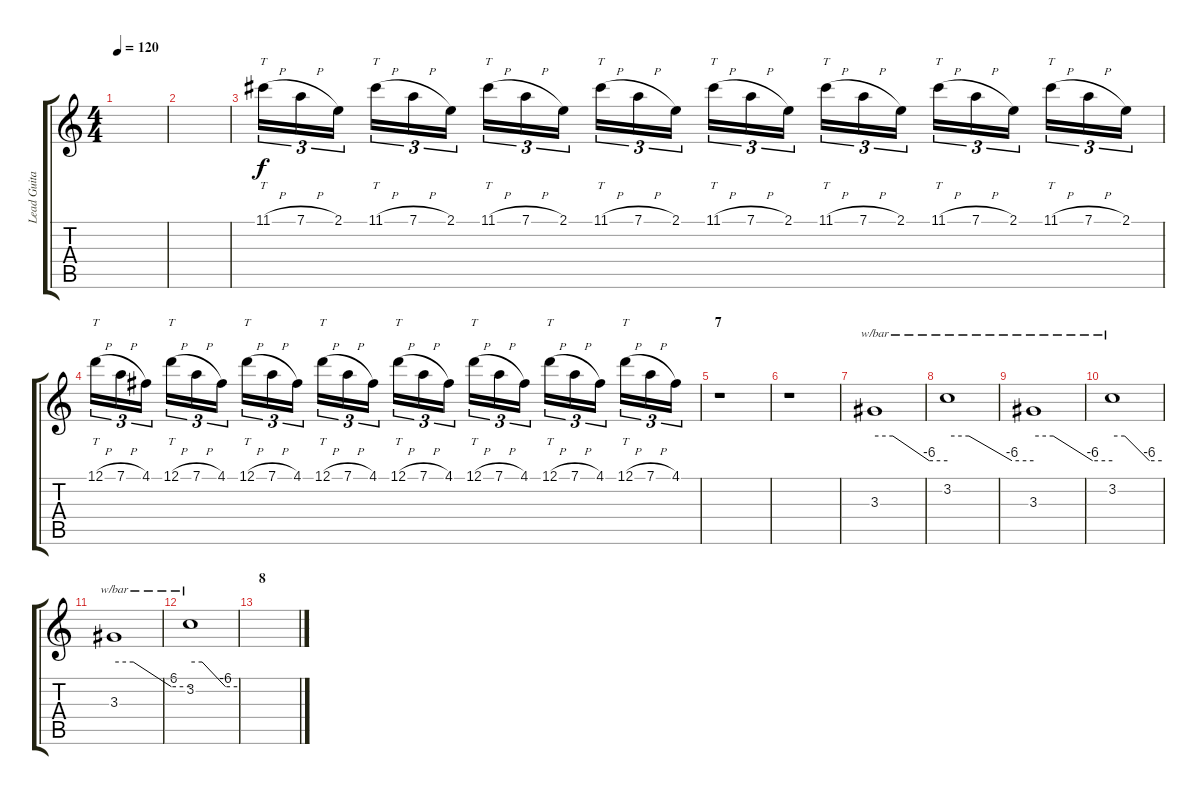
\track ("Lead Guitar 1" "Lead Guita") {instrument distortionguitar}
\staff {score tabs}
\tuning (D4 A3 F3 C3 G2 C2) {hide}
\ts (4 4)
\tempo 120
\clef g2
\ks c
|
|
11.1{h}.16{tt tu (3 2) dy f volume 13} 7.1{h}.16{tu (3 2)} 2.1.16{tu (3 2)} 11.1{h}.16{tt tu (3 2)} 7.1{h}.16{tu (3 2)} 2.1.16{tu (3 2)} 11.1{h}.16{tt tu (3 2)} 7.1{h}.16{tu (3 2)} 2.1.16{tu (3 2)} 11.1{h}.16{tt tu (3 2)} 7.1{h}.16{tu (3 2)} 2.1.16{tu (3 2)} 11.1{h}.16{tt tu (3 2)} 7.1{h}.16{tu (3 2)} 2.1.16{tu (3 2)} 11.1{h}.16{tt tu (3 2)} 7.1{h}.16{tu (3 2)} 2.1.16{tu (3 2)} 11.1{h}.16{tt tu (3 2)} 7.1{h}.16{tu (3 2)} 2.1.16{tu (3 2)} 11.1{h}.16{tt tu (3 2)} 7.1{h}.16{tu (3 2)} 2.1.16{tu (3 2)} |
12.1{h}.16{tt tu (3 2) volume 7} 7.1{h}.16{tu (3 2)} 4.1.16{tu (3 2)} 12.1{h}.16{tt tu (3 2)} 7.1{h}.16{tu (3 2)} 4.1.16{tu (3 2)} 12.1{h}.16{tt tu (3 2)} 7.1{h}.16{tu (3 2)} 4.1.16{tu (3 2)} 12.1{h}.16{tt tu (3 2)} 7.1{h}.16{tu (3 2)} 4.1.16{tu (3 2)} 12.1{h}.16{tt tu (3 2)} 7.1{h}.16{tu (3 2)} 4.1.16{tu (3 2)} 12.1{h}.16{tt tu (3 2)} 7.1{h}.16{tu (3 2)} 4.1.16{tu (3 2)} 12.1{h}.16{tt tu (3 2)} 7.1{h}.16{tu (3 2)} 4.1.16{tu (3 2)} 12.1{h}.16{tt tu (3 2)} 7.1{h}.16{tu (3 2)} 4.1.16{tu (3 2)} |
\section ("" "7")
r.1 |
r.1 |
3.3.1{tbe (custom default 0 0 15 0 45 -24 60 -24) volume 13} |
3.2.1{tbe (custom default 0 0 15 0 45 -24 60 -24)} |
3.3.1{tbe (custom default 0 0 15 0 45 -24 60 -24)} |
3.2.1{tbe (custom default 0 0 15 0 45 -24 60 -24)} |
3.3.1{tbe (custom default 0 0 15 0 45 -24 60 -24)} |
3.2.1{tbe (custom default 0 0 15 0 45 -24 60 -24)} |
\section ("" "8")
